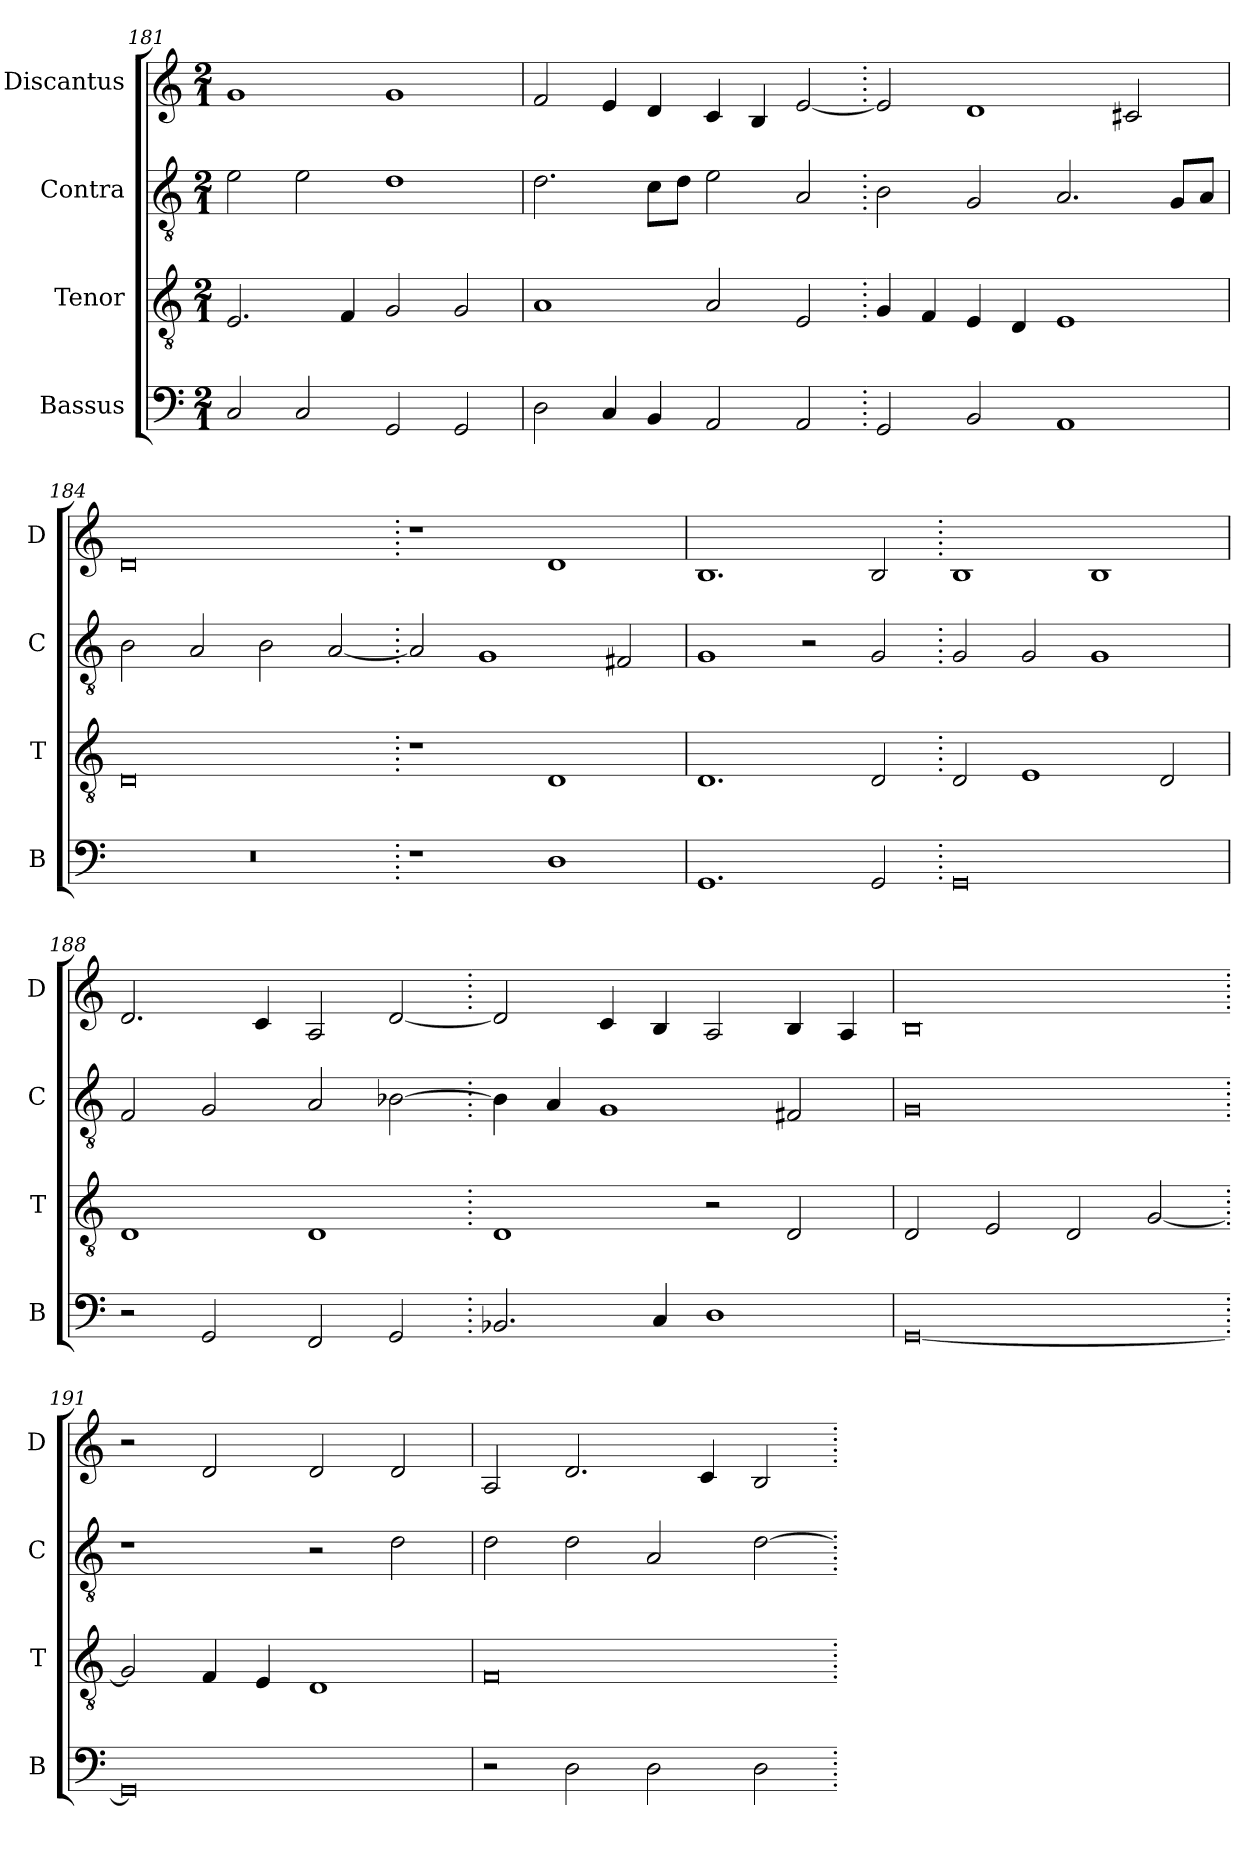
**kern	**kern	**kern	**kern
*part4	*part3	*part2	*part1
*staff4	*staff3	*staff2	*staff1
*I"Bassus	*I"Tenor	*I"Contra	*I"Discantus
*I'B	*I'T	*I'C	*I'D
*clefF4	*clefGv2	*clefGv2	*clefG2
*k[]	*k[]	*k[]	*k[]
*M2/1	*M2/1	*M2/1	*M2/1
=181	=181	=181	=181
2C/	2.E/	2e\	1g
2C/	.	2e\	.
.	4F/	.	.
2GG/	2G/	1d	1g
2GG/	2G/	.	.
=182	=182	=182	=182
2D\	1A	2.d\	2f/
4C/	.	.	4e/
4BB/	.	8c\L	4d/
.	.	8d\J	.
2AA/	2A/	2e\	4c/
.	.	.	4B/
2AA/	2E/	2A/	[2e/
=183.	=183.	=183.	=183.
2GG/	4G/	2B\	2e/]
.	4F/	.	.
2BB/	4E/	2G/	1d
.	4D/	.	.
1AA	1E	2.A/	.
.	.	.	2c#X/
.	.	8G/L	.
.	.	8A/J	.
=184	=184	=184	=184
0r	0D	2B\	0d
.	.	2A/	.
.	.	2B\	.
.	.	[2A/	.
=185.	=185.	=185.	=185.
1r	1r	2A/]	1r
.	.	1G	.
1D	1D	.	1d
.	.	2F#X/	.
=186	=186	=186	=186
1.GG	1.D	1G	1.B
.	.	2r	.
2GG/	2D/	2G/	2B/
=187.	=187.	=187.	=187.
0GG	2D/	2G/	1B
.	1E	2G/	.
.	.	1G	1B
.	2D/	.	.
=188	=188	=188	=188
2r	1D	2F/	2.d/
2GG/	.	2G/	.
.	.	.	4c/
2FF/	1D	2A/	2A/
2GG/	.	[2B-X\	[2d/
=189.	=189.	=189.	=189.
2.BB-X/	1D	4B-\]	2d/]
.	.	4A/	.
.	.	1G	4c/
4C/	.	.	4B/
1D	2r	.	2A/
.	2D/	2F#X/	4B/
.	.	.	4A/
=190	=190	=190	=190
[0GG	2D/	0G	0B
.	2E/	.	.
.	2D/	.	.
.	[2G/	.	.
=191.	=191.	=191.	=191.
0GG]	2G/]	1r	2r
.	4F/	.	2d/
.	4E/	.	.
.	1D	2r	2d/
.	.	2d\	2d/
=192	=192	=192	=192
2r	0F	2d\	2A/
2D\	.	2d\	2.d/
2D\	.	2A/	.
.	.	.	4c/
2D\	.	[2d\	2B/
=.	=.	=.	=.
*-	*-	*-	*-
